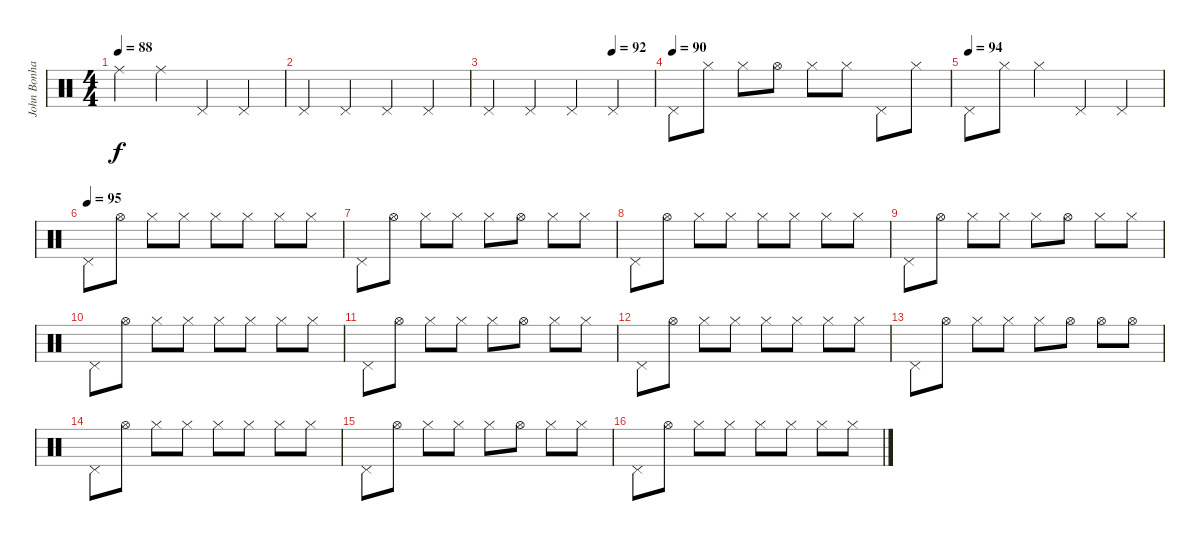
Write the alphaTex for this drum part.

\track ("John Bonham" "John Bonha") {instrument percussion}
\staff {score}
\articulation defaults
\ts (4 4)
\tempo 88
\clef neutral
\ks c "Ride (middle)".4{dy f} "Ride (middle)".4 "Pedal Hi-Hat (hit)".4 "Pedal Hi-Hat (hit)".4
|
"Pedal Hi-Hat (hit)".4 "Pedal Hi-Hat (hit)".4 "Pedal Hi-Hat (hit)".4 "Pedal Hi-Hat (hit)".4 |
\tempo (92 0.75)
"Pedal Hi-Hat (hit)".4 "Pedal Hi-Hat (hit)".4 "Pedal Hi-Hat (hit)".4 "Pedal Hi-Hat (hit)".4 |
\tempo (90)
"Pedal Hi-Hat (hit)".8 "Hi-Hat (closed)".8 "Hi-Hat (closed)".8 "Hi-Hat (open)".8 "Hi-Hat (closed)".8 "Hi-Hat (closed)".8 "Pedal Hi-Hat (hit)".8 "Hi-Hat (closed)".8 |
\tempo (94)
"Pedal Hi-Hat (hit)".8 "Hi-Hat (closed)".8 "Hi-Hat (closed)".4 "Pedal Hi-Hat (hit)".4 "Pedal Hi-Hat (hit)".4 |
\tempo (95)
"Pedal Hi-Hat (hit)".8 "Hi-Hat (open)".8 "Hi-Hat (closed)".8 "Hi-Hat (closed)".8 "Hi-Hat (closed)".8 "Hi-Hat (closed)".8 "Hi-Hat (closed)".8 "Hi-Hat (closed)".8 |
"Pedal Hi-Hat (hit)".8 "Hi-Hat (open)".8 "Hi-Hat (closed)".8 "Hi-Hat (closed)".8 "Hi-Hat (closed)".8 "Hi-Hat (open)".8 "Hi-Hat (closed)".8 "Hi-Hat (closed)".8 |
"Pedal Hi-Hat (hit)".8 "Hi-Hat (open)".8 "Hi-Hat (closed)".8 "Hi-Hat (closed)".8 "Hi-Hat (closed)".8 "Hi-Hat (closed)".8 "Hi-Hat (closed)".8 "Hi-Hat (closed)".8 |
"Pedal Hi-Hat (hit)".8 "Hi-Hat (open)".8 "Hi-Hat (closed)".8 "Hi-Hat (closed)".8 "Hi-Hat (closed)".8 "Hi-Hat (open)".8 "Hi-Hat (closed)".8 "Hi-Hat (closed)".8 |
"Pedal Hi-Hat (hit)".8 "Hi-Hat (open)".8 "Hi-Hat (closed)".8 "Hi-Hat (closed)".8 "Hi-Hat (closed)".8 "Hi-Hat (closed)".8 "Hi-Hat (closed)".8 "Hi-Hat (closed)".8 |
"Pedal Hi-Hat (hit)".8 "Hi-Hat (open)".8 "Hi-Hat (closed)".8 "Hi-Hat (closed)".8 "Hi-Hat (closed)".8 "Hi-Hat (open)".8 "Hi-Hat (closed)".8 "Hi-Hat (closed)".8 |
"Pedal Hi-Hat (hit)".8 "Hi-Hat (open)".8 "Hi-Hat (closed)".8 "Hi-Hat (closed)".8 "Hi-Hat (closed)".8 "Hi-Hat (closed)".8 "Hi-Hat (closed)".8 "Hi-Hat (closed)".8 |
"Pedal Hi-Hat (hit)".8 "Hi-Hat (open)".8 "Hi-Hat (closed)".8 "Hi-Hat (closed)".8 "Hi-Hat (closed)".8 "Hi-Hat (open)".8 "Hi-Hat (open)".8 "Hi-Hat (open)".8 |
"Pedal Hi-Hat (hit)".8 "Hi-Hat (open)".8 "Hi-Hat (closed)".8 "Hi-Hat (closed)".8 "Hi-Hat (closed)".8 "Hi-Hat (closed)".8 "Hi-Hat (closed)".8 "Hi-Hat (closed)".8 |
"Pedal Hi-Hat (hit)".8 "Hi-Hat (open)".8 "Hi-Hat (closed)".8 "Hi-Hat (closed)".8 "Hi-Hat (closed)".8 "Hi-Hat (open)".8 "Hi-Hat (closed)".8 "Hi-Hat (closed)".8 |
"Pedal Hi-Hat (hit)".8 "Hi-Hat (open)".8 "Hi-Hat (closed)".8 "Hi-Hat (closed)".8 "Hi-Hat (closed)".8 "Hi-Hat (closed)".8 "Hi-Hat (closed)".8 "Hi-Hat (closed)".8
